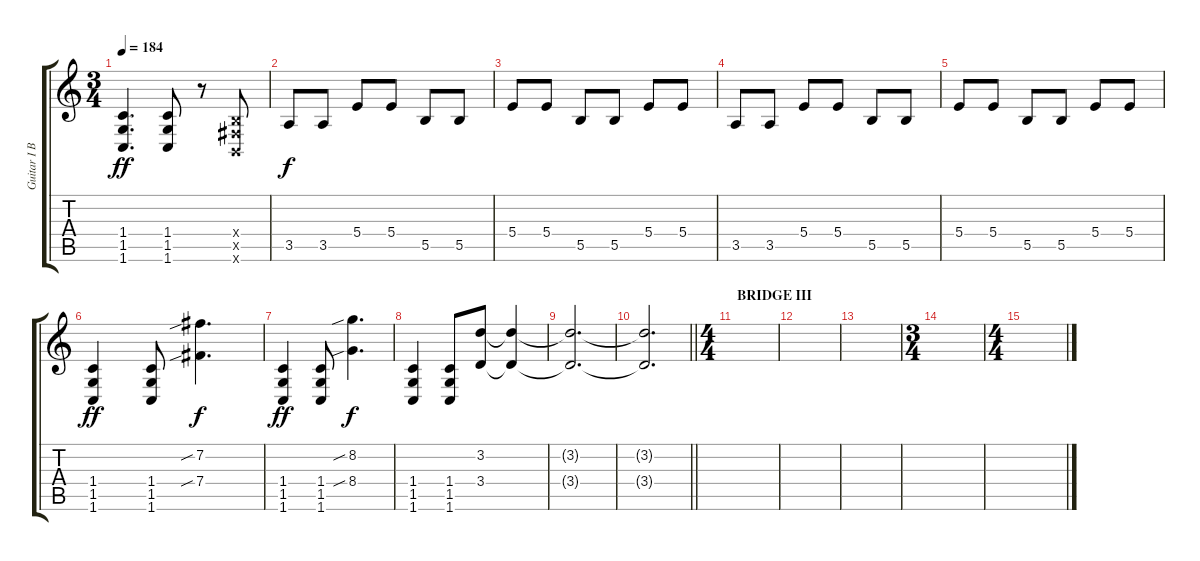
\track ("Guitar I BF#BGBE " "Guitar I B") {instrument distortionguitar}
\staff {score tabs}
\tuning (E4 B3 G3 B2 Gb2 B1) {hide}
\ts (3 4)
\tempo 184
\clef g2
\ks c
(1.4 1.5 1.6).4{d dy ff} (1.4 1.5 1.6).8 r.8 (0.4{x} 0.5{x} 0.6{x}).8 |
3.5.8{dy f} 3.5.8 5.4.8 5.4.8 5.5.8 5.5.8 |
5.4.8 5.4.8 5.5.8 5.5.8 5.4.8 5.4.8 |
3.5.8 3.5.8 5.4.8 5.4.8 5.5.8 5.5.8 |
5.4.8 5.4.8 5.5.8 5.5.8 5.4.8 5.4.8 |
(1.4 1.5 1.6).4{dy ff} (1.4 1.5 1.6).8 (7.2{sib} 7.4{sib}).4{d dy f} |
(1.4 1.5 1.6).4{dy ff} (1.4 1.5 1.6).8 (8.2{sib} 8.4{sib}).4{d dy f} |
(1.4 1.5 1.6).4 (1.4 1.5 1.6).8 (3.2 3.4).8 (3.2{t} 3.4{t}).4 |
(3.2{t} 3.4{t}).2{d} |
\barLineRight lightlight
(3.2{t} 3.4{t}).2{d} |
\ts (4 4)
\section ("" "BRIDGE III")
|
|
|
\ts (3 4)
|
\ts (4 4)
